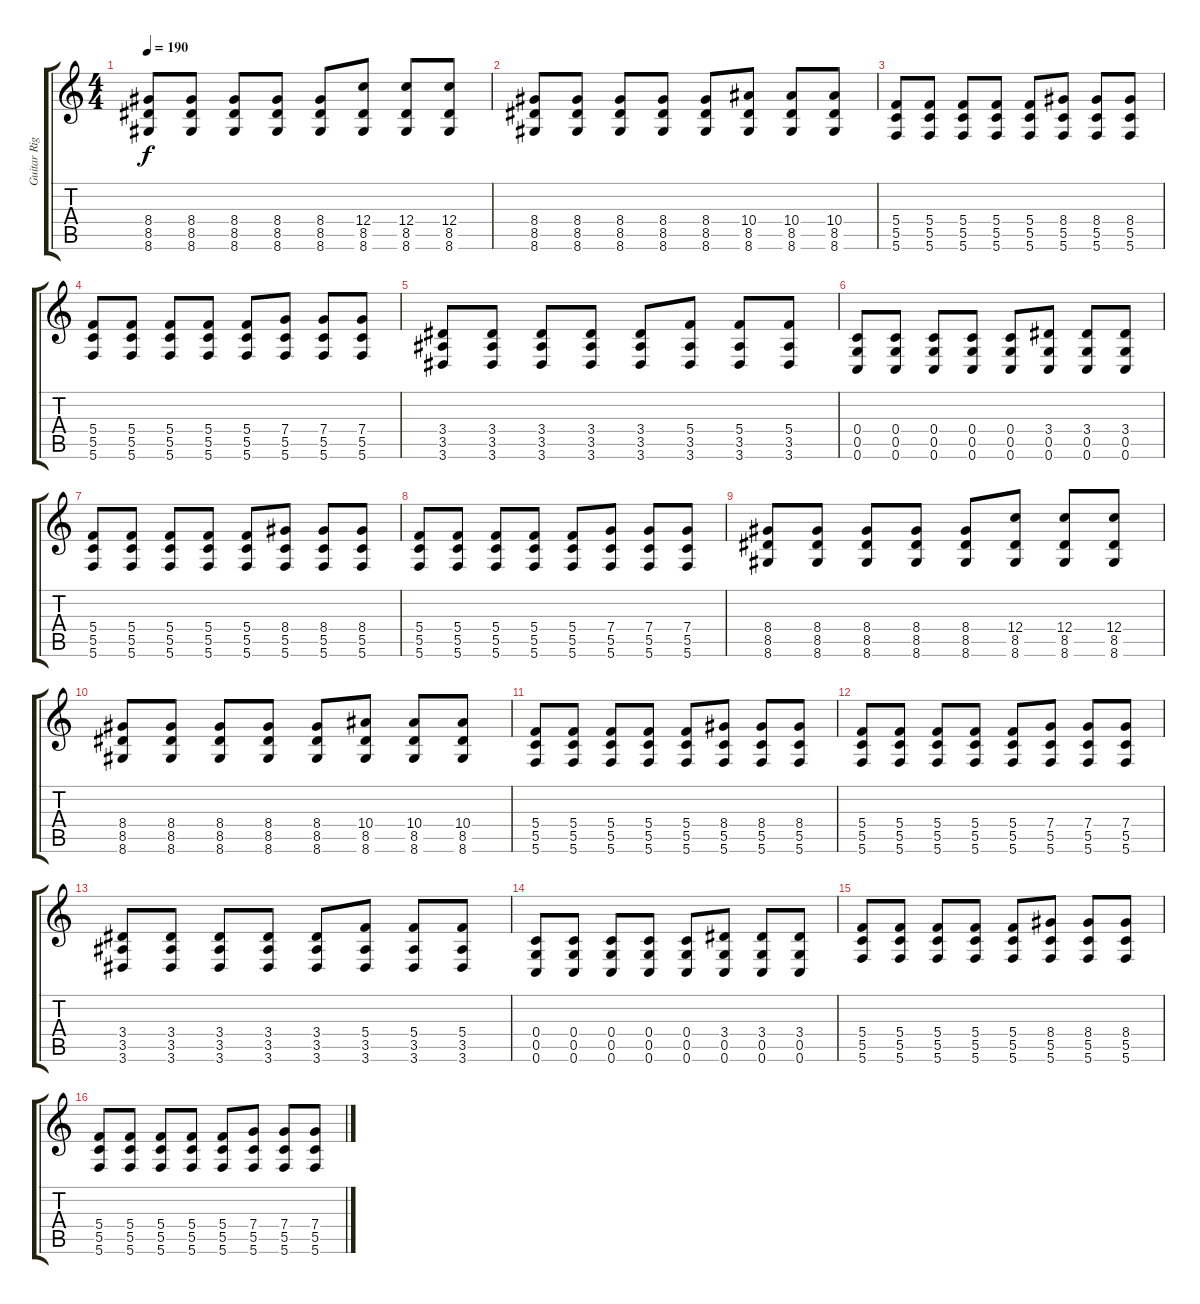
\track ("Guitar Right" "Guitar Rig") {instrument distortionguitar}
\staff {score tabs}
\tuning (D4 A3 F3 C3 G2 C2) {hide}
\ts (4 4)
\tempo 190
\clef g2
\ks c
(8.4 8.5 8.6).8{dy f} (8.4 8.5 8.6).8 (8.4 8.5 8.6).8 (8.4 8.5 8.6).8 (8.4 8.5 8.6).8 (12.4 8.5 8.6).8 (12.4 8.5 8.6).8 (12.4 8.5 8.6).8 |
(8.4 8.5 8.6).8 (8.4 8.5 8.6).8 (8.4 8.5 8.6).8 (8.4 8.5 8.6).8 (8.4 8.5 8.6).8 (10.4 8.5 8.6).8 (10.4 8.5 8.6).8 (10.4 8.5 8.6).8 |
(5.4 5.5 5.6).8 (5.4 5.5 5.6).8 (5.4 5.5 5.6).8 (5.4 5.5 5.6).8 (5.4 5.5 5.6).8 (8.4 5.5 5.6).8 (8.4 5.5 5.6).8 (8.4 5.5 5.6).8 |
(5.4 5.5 5.6).8 (5.4 5.5 5.6).8 (5.4 5.5 5.6).8 (5.4 5.5 5.6).8 (5.4 5.5 5.6).8 (7.4 5.5 5.6).8 (7.4 5.5 5.6).8 (7.4 5.5 5.6).8 |
(3.4 3.5 3.6).8 (3.4 3.5 3.6).8 (3.4 3.5 3.6).8 (3.4 3.5 3.6).8 (3.4 3.5 3.6).8 (5.4 3.5 3.6).8 (5.4 3.5 3.6).8 (5.4 3.5 3.6).8 |
(0.4 0.5 0.6).8 (0.4 0.5 0.6).8 (0.4 0.5 0.6).8 (0.4 0.5 0.6).8 (0.4 0.5 0.6).8 (3.4 0.5 0.6).8 (3.4 0.5 0.6).8 (3.4 0.5 0.6).8 |
(5.4 5.5 5.6).8 (5.4 5.5 5.6).8 (5.4 5.5 5.6).8 (5.4 5.5 5.6).8 (5.4 5.5 5.6).8 (8.4 5.5 5.6).8 (8.4 5.5 5.6).8 (8.4 5.5 5.6).8 |
(5.4 5.5 5.6).8 (5.4 5.5 5.6).8 (5.4 5.5 5.6).8 (5.4 5.5 5.6).8 (5.4 5.5 5.6).8 (7.4 5.5 5.6).8 (7.4 5.5 5.6).8 (7.4 5.5 5.6).8 |
(8.4 8.5 8.6).8 (8.4 8.5 8.6).8 (8.4 8.5 8.6).8 (8.4 8.5 8.6).8 (8.4 8.5 8.6).8 (12.4 8.5 8.6).8 (12.4 8.5 8.6).8 (12.4 8.5 8.6).8 |
(8.4 8.5 8.6).8 (8.4 8.5 8.6).8 (8.4 8.5 8.6).8 (8.4 8.5 8.6).8 (8.4 8.5 8.6).8 (10.4 8.5 8.6).8 (10.4 8.5 8.6).8 (10.4 8.5 8.6).8 |
(5.4 5.5 5.6).8 (5.4 5.5 5.6).8 (5.4 5.5 5.6).8 (5.4 5.5 5.6).8 (5.4 5.5 5.6).8 (8.4 5.5 5.6).8 (8.4 5.5 5.6).8 (8.4 5.5 5.6).8 |
(5.4 5.5 5.6).8 (5.4 5.5 5.6).8 (5.4 5.5 5.6).8 (5.4 5.5 5.6).8 (5.4 5.5 5.6).8 (7.4 5.5 5.6).8 (7.4 5.5 5.6).8 (7.4 5.5 5.6).8 |
(3.4 3.5 3.6).8 (3.4 3.5 3.6).8 (3.4 3.5 3.6).8 (3.4 3.5 3.6).8 (3.4 3.5 3.6).8 (5.4 3.5 3.6).8 (5.4 3.5 3.6).8 (5.4 3.5 3.6).8 |
(0.4 0.5 0.6).8 (0.4 0.5 0.6).8 (0.4 0.5 0.6).8 (0.4 0.5 0.6).8 (0.4 0.5 0.6).8 (3.4 0.5 0.6).8 (3.4 0.5 0.6).8 (3.4 0.5 0.6).8 |
(5.4 5.5 5.6).8 (5.4 5.5 5.6).8 (5.4 5.5 5.6).8 (5.4 5.5 5.6).8 (5.4 5.5 5.6).8 (8.4 5.5 5.6).8 (8.4 5.5 5.6).8 (8.4 5.5 5.6).8 |
(5.4 5.5 5.6).8 (5.4 5.5 5.6).8 (5.4 5.5 5.6).8 (5.4 5.5 5.6).8 (5.4 5.5 5.6).8 (7.4 5.5 5.6).8 (7.4 5.5 5.6).8 (7.4 5.5 5.6).8
